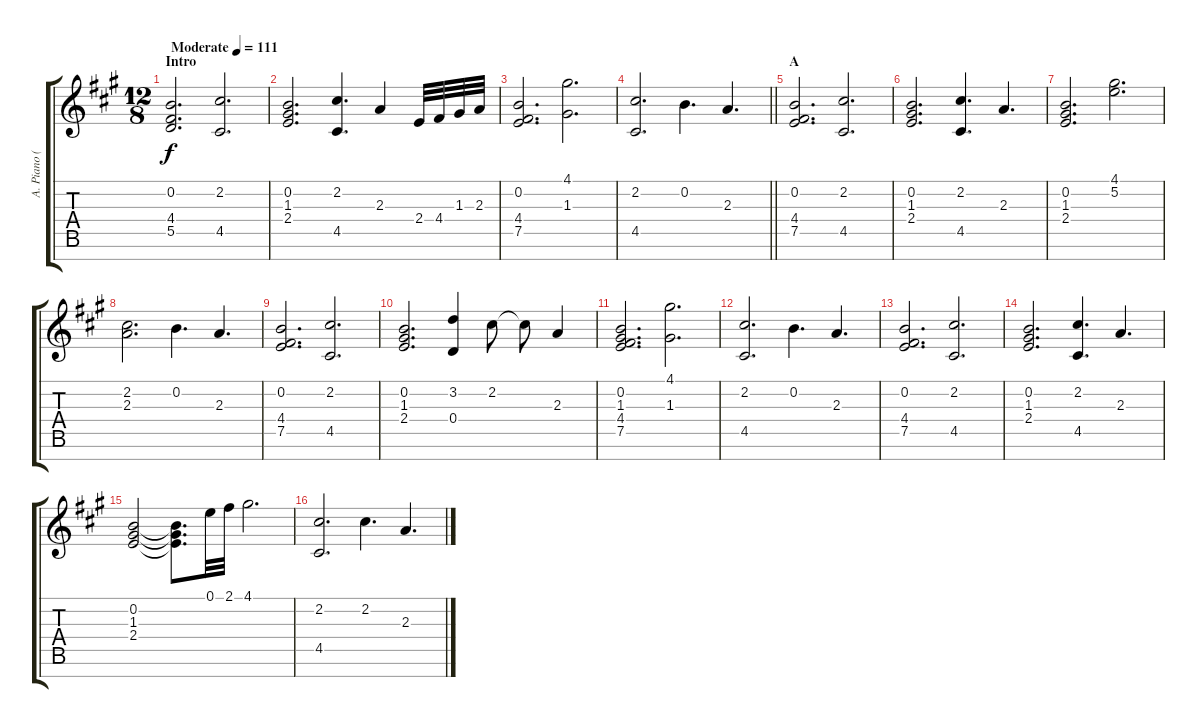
\track ("A. Piano (Right Hand)" "A. Piano (") {instrument acousticgrandpiano}
\staff {score tabs}
\tuning (E5 B4 G4 D4 A3 E3 B2) {hide}
\ts (12 8)
\section ("" "Intro")
\tempo (111 "Moderate")
\clef g2
\ks a
(0.2 4.4 5.5).2{d dy f instrument acousticgrandpiano} (2.2 4.5).2{d} |
(0.2 1.3 2.4).2{d} (2.2 4.5).4{d} 2.3.4 2.4.32 4.4.32 1.3.32 2.3.32 |
(0.2 4.4 7.5).2{d} (4.1 1.3).2{d} |
\barLineRight lightlight
(2.2 4.5).2{d} 0.2.4{d} 2.3.4{d} |
\section ("" "A")
(0.2 4.4 7.5).2{d} (2.2 4.5).2{d} |
(0.2 1.3 2.4).2{d} (2.2 4.5).4{d} 2.3.4{d} |
(0.2 1.3 2.4).2{d} (4.1 5.2).2{d} |
(2.2 2.3).2{d} 0.2.4{d} 2.3.4{d} |
(0.2 4.4 7.5).2{d} (2.2 4.5).2{d} |
(0.2 1.3 2.4).2{d} (3.2 0.4).4 2.2.8 2.2{t}.8 2.3.4 |
(0.2 1.3 4.4 7.5).2{d} (4.1 1.3).2{d} |
(2.2 4.5).2{d} 0.2.4{d} 2.3.4{d} |
(0.2 4.4 7.5).2{d} (2.2 4.5).2{d} |
(0.2 1.3 2.4).2{d} (2.2 4.5).4{d} 2.3.4{d} |
(0.2 1.3 2.4).2 (0.2{t} 1.3{t} 2.4{t}).8{d} 0.1.32 2.1.32 4.1.2{d} |
(2.2 4.5).2{d} 2.2.4{d} 2.3.4{d}
